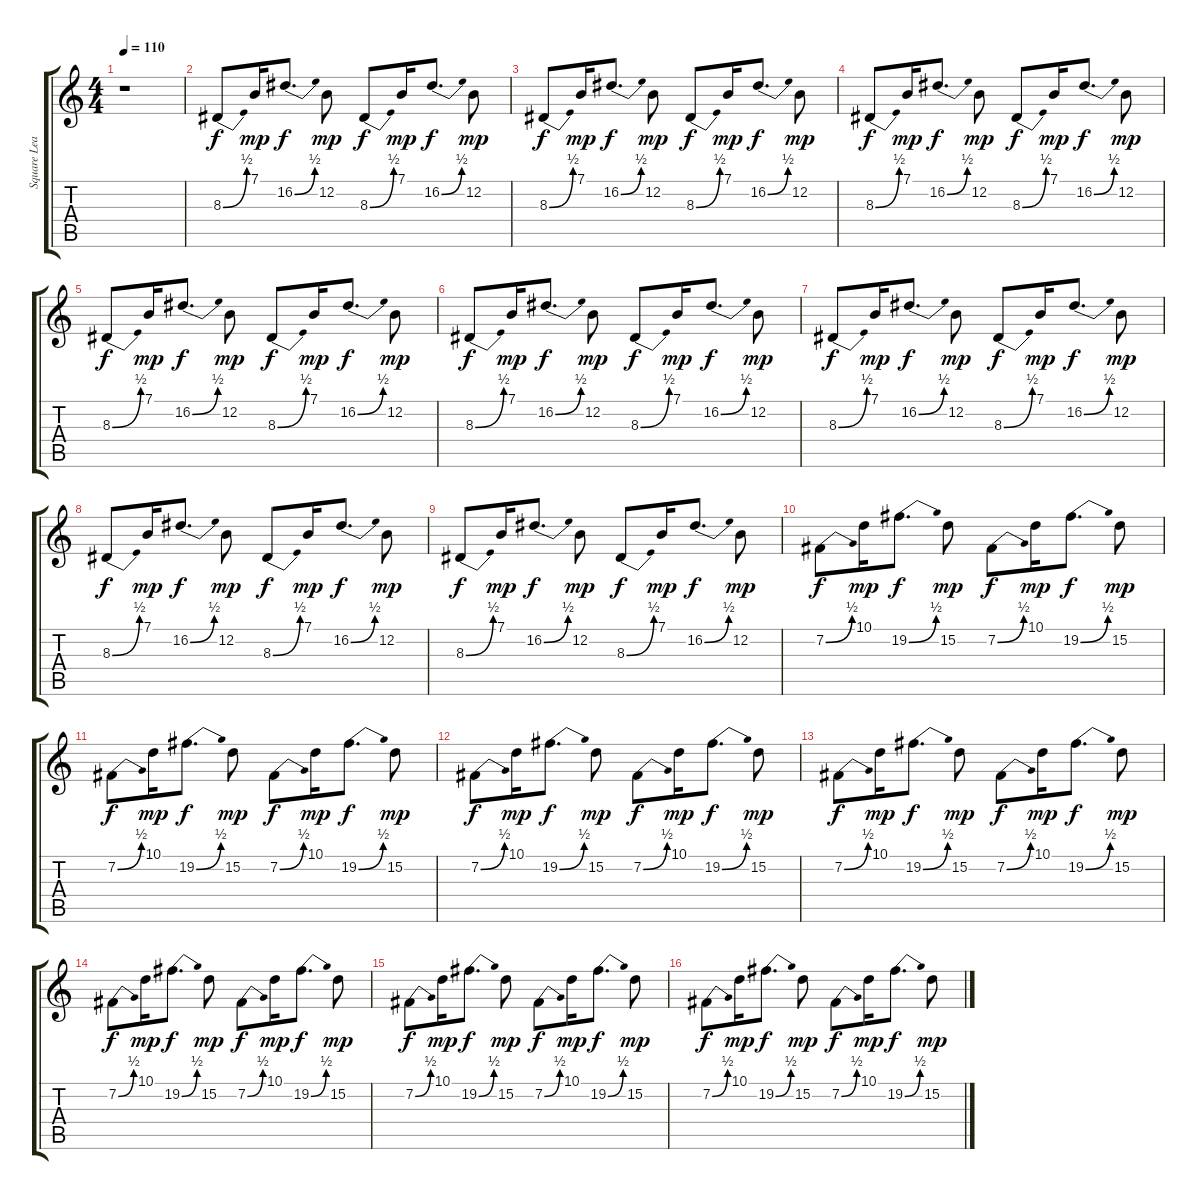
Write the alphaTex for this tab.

\track ("Square Lead" "Square Lea") {instrument lead1square}
\staff {score tabs}
\tuning (E4 B3 G3 D3 A2 E2) {hide}
\ts (4 4)
\tempo 110
\clef g2
\ks c
r.1{dy mp} |
8.3{be (bend 0 0 60 2)}.8{dy f} 7.1.16{dy mp} 16.2{be (bend 0 0 60 2)}.8{d dy f} 12.2.8{dy mp} 8.3{be (bend 0 0 60 2)}.8{dy f} 7.1.16{dy mp} 16.2{be (bend 0 0 60 2)}.8{d dy f} 12.2.8{dy mp} |
8.3{be (bend 0 0 60 2)}.8{dy f} 7.1.16{dy mp} 16.2{be (bend 0 0 60 2)}.8{d dy f} 12.2.8{dy mp} 8.3{be (bend 0 0 60 2)}.8{dy f} 7.1.16{dy mp} 16.2{be (bend 0 0 60 2)}.8{d dy f} 12.2.8{dy mp} |
8.3{be (bend 0 0 60 2)}.8{dy f} 7.1.16{dy mp} 16.2{be (bend 0 0 60 2)}.8{d dy f} 12.2.8{dy mp} 8.3{be (bend 0 0 60 2)}.8{dy f} 7.1.16{dy mp} 16.2{be (bend 0 0 60 2)}.8{d dy f} 12.2.8{dy mp} |
8.3{be (bend 0 0 60 2)}.8{dy f} 7.1.16{dy mp} 16.2{be (bend 0 0 60 2)}.8{d dy f} 12.2.8{dy mp} 8.3{be (bend 0 0 60 2)}.8{dy f} 7.1.16{dy mp} 16.2{be (bend 0 0 60 2)}.8{d dy f} 12.2.8{dy mp} |
8.3{be (bend 0 0 60 2)}.8{dy f} 7.1.16{dy mp} 16.2{be (bend 0 0 60 2)}.8{d dy f} 12.2.8{dy mp} 8.3{be (bend 0 0 60 2)}.8{dy f} 7.1.16{dy mp} 16.2{be (bend 0 0 60 2)}.8{d dy f} 12.2.8{dy mp} |
8.3{be (bend 0 0 60 2)}.8{dy f} 7.1.16{dy mp} 16.2{be (bend 0 0 60 2)}.8{d dy f} 12.2.8{dy mp} 8.3{be (bend 0 0 60 2)}.8{dy f} 7.1.16{dy mp} 16.2{be (bend 0 0 60 2)}.8{d dy f} 12.2.8{dy mp} |
8.3{be (bend 0 0 60 2)}.8{dy f} 7.1.16{dy mp} 16.2{be (bend 0 0 60 2)}.8{d dy f} 12.2.8{dy mp} 8.3{be (bend 0 0 60 2)}.8{dy f} 7.1.16{dy mp} 16.2{be (bend 0 0 60 2)}.8{d dy f} 12.2.8{dy mp} |
8.3{be (bend 0 0 60 2)}.8{dy f} 7.1.16{dy mp} 16.2{be (bend 0 0 60 2)}.8{d dy f} 12.2.8{dy mp} 8.3{be (bend 0 0 60 2)}.8{dy f} 7.1.16{dy mp} 16.2{be (bend 0 0 60 2)}.8{d dy f} 12.2.8{dy mp} |
7.2{be (bend 0 0 60 2)}.8{dy f} 10.1.16{dy mp} 19.2{be (bend 0 0 60 2)}.8{d dy f} 15.2.8{dy mp} 7.2{be (bend 0 0 60 2)}.8{dy f} 10.1.16{dy mp} 19.2{be (bend 0 0 60 2)}.8{d dy f} 15.2.8{dy mp} |
7.2{be (bend 0 0 60 2)}.8{dy f} 10.1.16{dy mp} 19.2{be (bend 0 0 60 2)}.8{d dy f} 15.2.8{dy mp} 7.2{be (bend 0 0 60 2)}.8{dy f} 10.1.16{dy mp} 19.2{be (bend 0 0 60 2)}.8{d dy f} 15.2.8{dy mp} |
7.2{be (bend 0 0 60 2)}.8{dy f} 10.1.16{dy mp} 19.2{be (bend 0 0 60 2)}.8{d dy f} 15.2.8{dy mp} 7.2{be (bend 0 0 60 2)}.8{dy f} 10.1.16{dy mp} 19.2{be (bend 0 0 60 2)}.8{d dy f} 15.2.8{dy mp} |
7.2{be (bend 0 0 60 2)}.8{dy f} 10.1.16{dy mp} 19.2{be (bend 0 0 60 2)}.8{d dy f} 15.2.8{dy mp} 7.2{be (bend 0 0 60 2)}.8{dy f} 10.1.16{dy mp} 19.2{be (bend 0 0 60 2)}.8{d dy f} 15.2.8{dy mp} |
7.2{be (bend 0 0 60 2)}.8{dy f} 10.1.16{dy mp} 19.2{be (bend 0 0 60 2)}.8{d dy f} 15.2.8{dy mp} 7.2{be (bend 0 0 60 2)}.8{dy f} 10.1.16{dy mp} 19.2{be (bend 0 0 60 2)}.8{d dy f} 15.2.8{dy mp} |
7.2{be (bend 0 0 60 2)}.8{dy f} 10.1.16{dy mp} 19.2{be (bend 0 0 60 2)}.8{d dy f} 15.2.8{dy mp} 7.2{be (bend 0 0 60 2)}.8{dy f} 10.1.16{dy mp} 19.2{be (bend 0 0 60 2)}.8{d dy f} 15.2.8{dy mp} |
7.2{be (bend 0 0 60 2)}.8{dy f} 10.1.16{dy mp} 19.2{be (bend 0 0 60 2)}.8{d dy f} 15.2.8{dy mp} 7.2{be (bend 0 0 60 2)}.8{dy f} 10.1.16{dy mp} 19.2{be (bend 0 0 60 2)}.8{d dy f} 15.2.8{dy mp}
